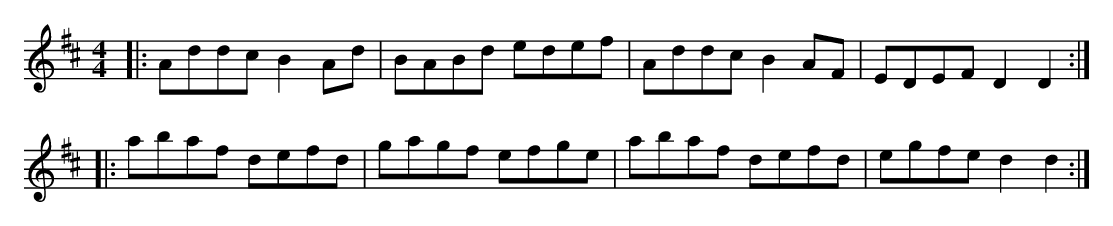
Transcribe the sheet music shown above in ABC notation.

X:1
M:4/4
K:D
|:Addc B2 Ad|BABd edef|Addc B2AF|EDEF D2 D2:|
|:abaf defd|gagf efge|abaf defd|egfe d2 d2:|
